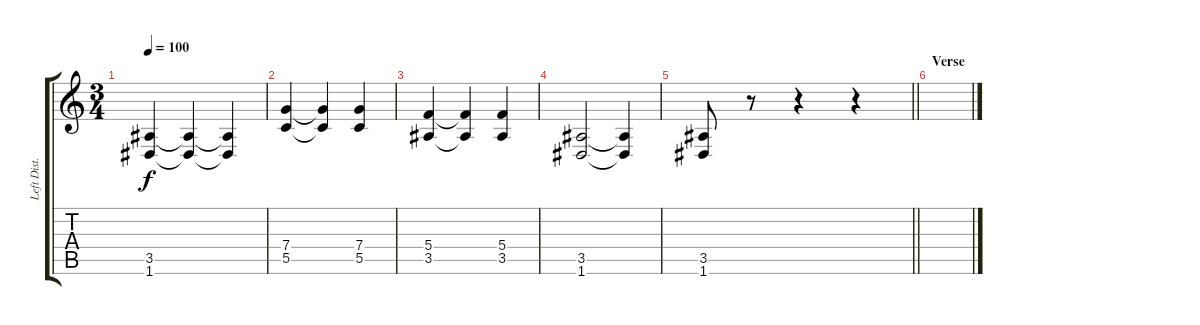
\track ("Left Dist. Guitar" "Left Dist.") {instrument distortionguitar}
\staff {score tabs}
\tuning (D4 A3 F3 C3 G2 D2) {hide}
\ts (3 4)
\tempo 100
\clef g2
\ks c
(3.5 1.6).4{dy f} (3.5{t} 1.6{t}).4 (3.5{t} 1.6{t}).4 |
(7.4 5.5).4 (7.4{t} 5.5{t}).4 (7.4 5.5).4 |
(5.4 3.5).4 (5.4{t} 3.5{t}).4 (5.4 3.5).4 |
(3.5 1.6).2 (3.5{t} 1.6{t}).4 |
\barLineRight lightlight
(3.5 1.6).8 r.8 r.4 r.4 |
\section ("" "Verse")
